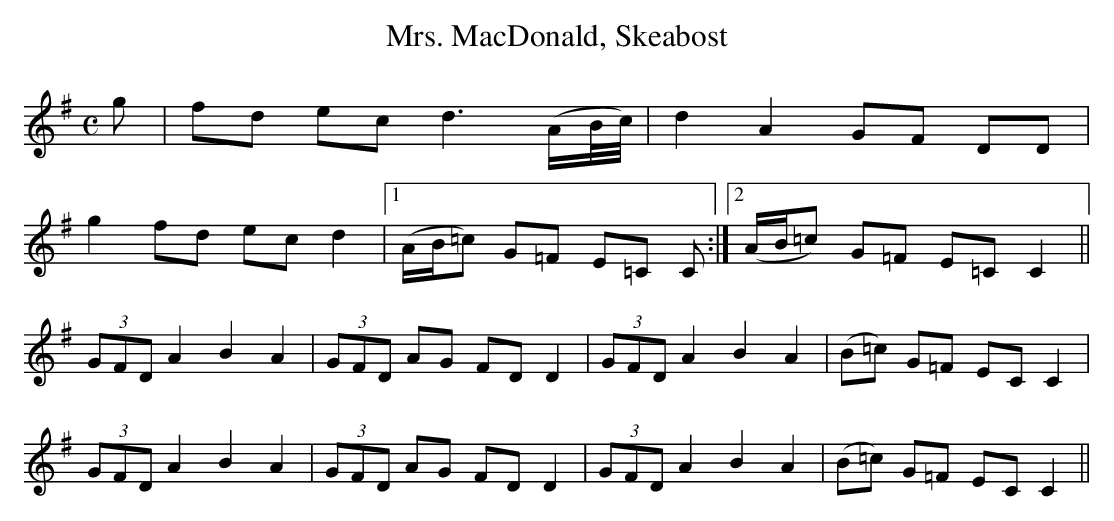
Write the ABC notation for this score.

X:1
T:Mrs. MacDonald, Skeabost
M:C
L:1/8
K:D Mix
g|fd ec d3 (A/B/4c/4)|d2 A2 GF DD|
g2 fd ec d2|1 (A/B/=c) G=F E=C C:|2 (A/B/=c) G=F E=C C2||
(3GFD A2B2A2|(3GFD AG FD D2|(3GFD A2B2A2|(B=c) G=F EC C2|
(3GFD A2B2A2|(3GFD AG FD D2|(3GFD A2B2A2|(B=c) G=F EC C2||
